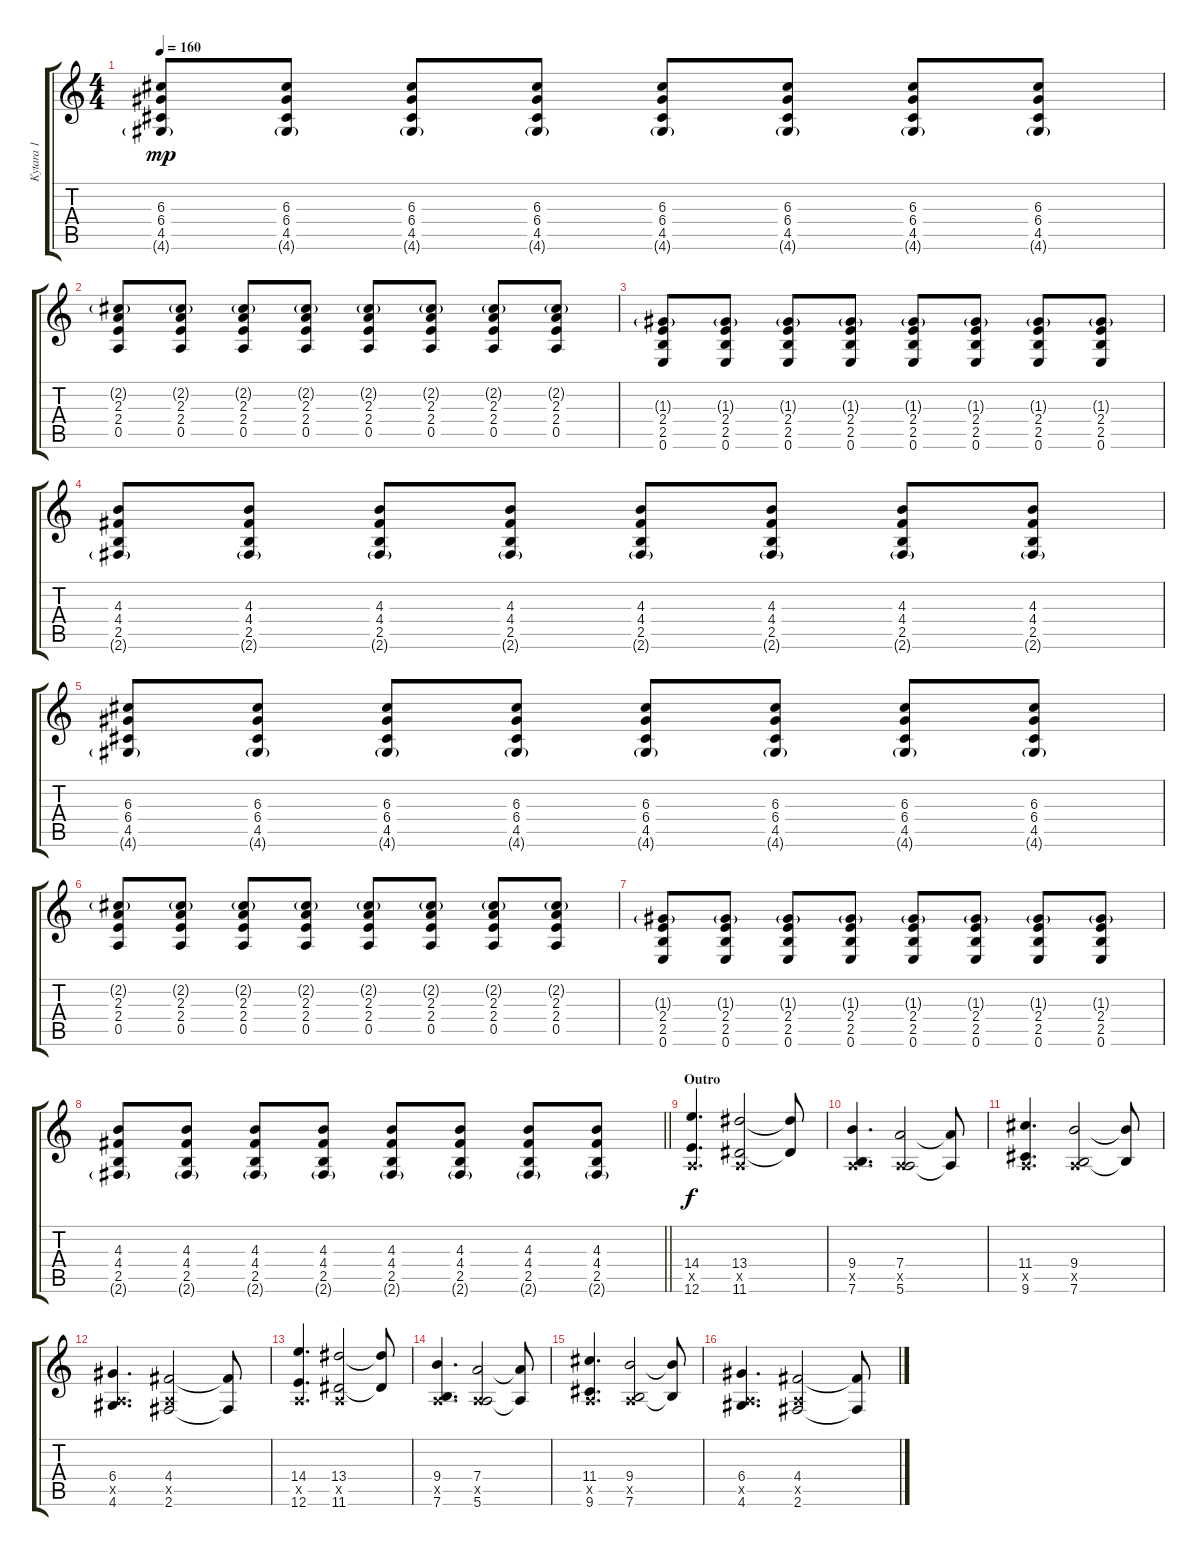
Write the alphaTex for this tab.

\track ("Kytara 1" "Kytara 1") {instrument overdrivenguitar}
\staff {score tabs}
\tuning (E4 B3 G3 D3 A2 E2) {hide}
\ts (4 4)
\tempo 160
\clef g2
\ks c
(6.3 6.4 4.5 4.6{g}).8{dy mp} (6.3 6.4 4.5 4.6{g}).8 (6.3 6.4 4.5 4.6{g}).8 (6.3 6.4 4.5 4.6{g}).8 (6.3 6.4 4.5 4.6{g}).8 (6.3 6.4 4.5 4.6{g}).8 (6.3 6.4 4.5 4.6{g}).8 (6.3 6.4 4.5 4.6{g}).8 |
(2.2{g} 2.3 2.4 0.5).8 (2.2{g} 2.3 2.4 0.5).8 (2.2{g} 2.3 2.4 0.5).8 (2.2{g} 2.3 2.4 0.5).8 (2.2{g} 2.3 2.4 0.5).8 (2.2{g} 2.3 2.4 0.5).8 (2.2{g} 2.3 2.4 0.5).8 (2.2{g} 2.3 2.4 0.5).8 |
(1.3{g} 2.4 2.5 0.6).8 (1.3{g} 2.4 2.5 0.6).8 (1.3{g} 2.4 2.5 0.6).8 (1.3{g} 2.4 2.5 0.6).8 (1.3{g} 2.4 2.5 0.6).8 (1.3{g} 2.4 2.5 0.6).8 (1.3{g} 2.4 2.5 0.6).8 (1.3{g} 2.4 2.5 0.6).8 |
(4.3 4.4 2.5 2.6{g}).8 (4.3 4.4 2.5 2.6{g}).8 (4.3 4.4 2.5 2.6{g}).8 (4.3 4.4 2.5 2.6{g}).8 (4.3 4.4 2.5 2.6{g}).8 (4.3 4.4 2.5 2.6{g}).8 (4.3 4.4 2.5 2.6{g}).8 (4.3 4.4 2.5 2.6{g}).8 |
(6.3 6.4 4.5 4.6{g}).8 (6.3 6.4 4.5 4.6{g}).8 (6.3 6.4 4.5 4.6{g}).8 (6.3 6.4 4.5 4.6{g}).8 (6.3 6.4 4.5 4.6{g}).8 (6.3 6.4 4.5 4.6{g}).8 (6.3 6.4 4.5 4.6{g}).8 (6.3 6.4 4.5 4.6{g}).8 |
(2.2{g} 2.3 2.4 0.5).8 (2.2{g} 2.3 2.4 0.5).8 (2.2{g} 2.3 2.4 0.5).8 (2.2{g} 2.3 2.4 0.5).8 (2.2{g} 2.3 2.4 0.5).8 (2.2{g} 2.3 2.4 0.5).8 (2.2{g} 2.3 2.4 0.5).8 (2.2{g} 2.3 2.4 0.5).8 |
(1.3{g} 2.4 2.5 0.6).8 (1.3{g} 2.4 2.5 0.6).8 (1.3{g} 2.4 2.5 0.6).8 (1.3{g} 2.4 2.5 0.6).8 (1.3{g} 2.4 2.5 0.6).8 (1.3{g} 2.4 2.5 0.6).8 (1.3{g} 2.4 2.5 0.6).8 (1.3{g} 2.4 2.5 0.6).8 |
\barLineRight lightlight
(4.3 4.4 2.5 2.6{g}).8 (4.3 4.4 2.5 2.6{g}).8 (4.3 4.4 2.5 2.6{g}).8 (4.3 4.4 2.5 2.6{g}).8 (4.3 4.4 2.5 2.6{g}).8 (4.3 4.4 2.5 2.6{g}).8 (4.3 4.4 2.5 2.6{g}).8 (4.3 4.4 2.5 2.6{g}).8 |
\section ("" "Outro")
(14.4 0.5{x} 12.6).4{d dy f volume 14} (13.4 0.5{x} 11.6).2 (13.4{t} 11.6{t}).8 |
(9.4 0.5{x} 7.6).4{d} (7.4 0.5{x} 5.6).2 (7.4{t} 5.6{t}).8 |
(11.4 0.5{x} 9.6).4{d} (9.4 0.5{x} 7.6).2 (9.4{t} 7.6{t}).8 |
(6.4 0.5{x} 4.6).4{d} (4.4 0.5{x} 2.6).2 (4.4{t} 2.6{t}).8 |
(14.4 0.5{x} 12.6).4{d} (13.4 0.5{x} 11.6).2 (13.4{t} 11.6{t}).8 |
(9.4 0.5{x} 7.6).4{d} (7.4 0.5{x} 5.6).2 (7.4{t} 5.6{t}).8 |
(11.4 0.5{x} 9.6).4{d} (9.4 0.5{x} 7.6).2 (9.4{t} 7.6{t}).8 |
(6.4 0.5{x} 4.6).4{d} (4.4 0.5{x} 2.6).2 (4.4{t} 2.6{t}).8
